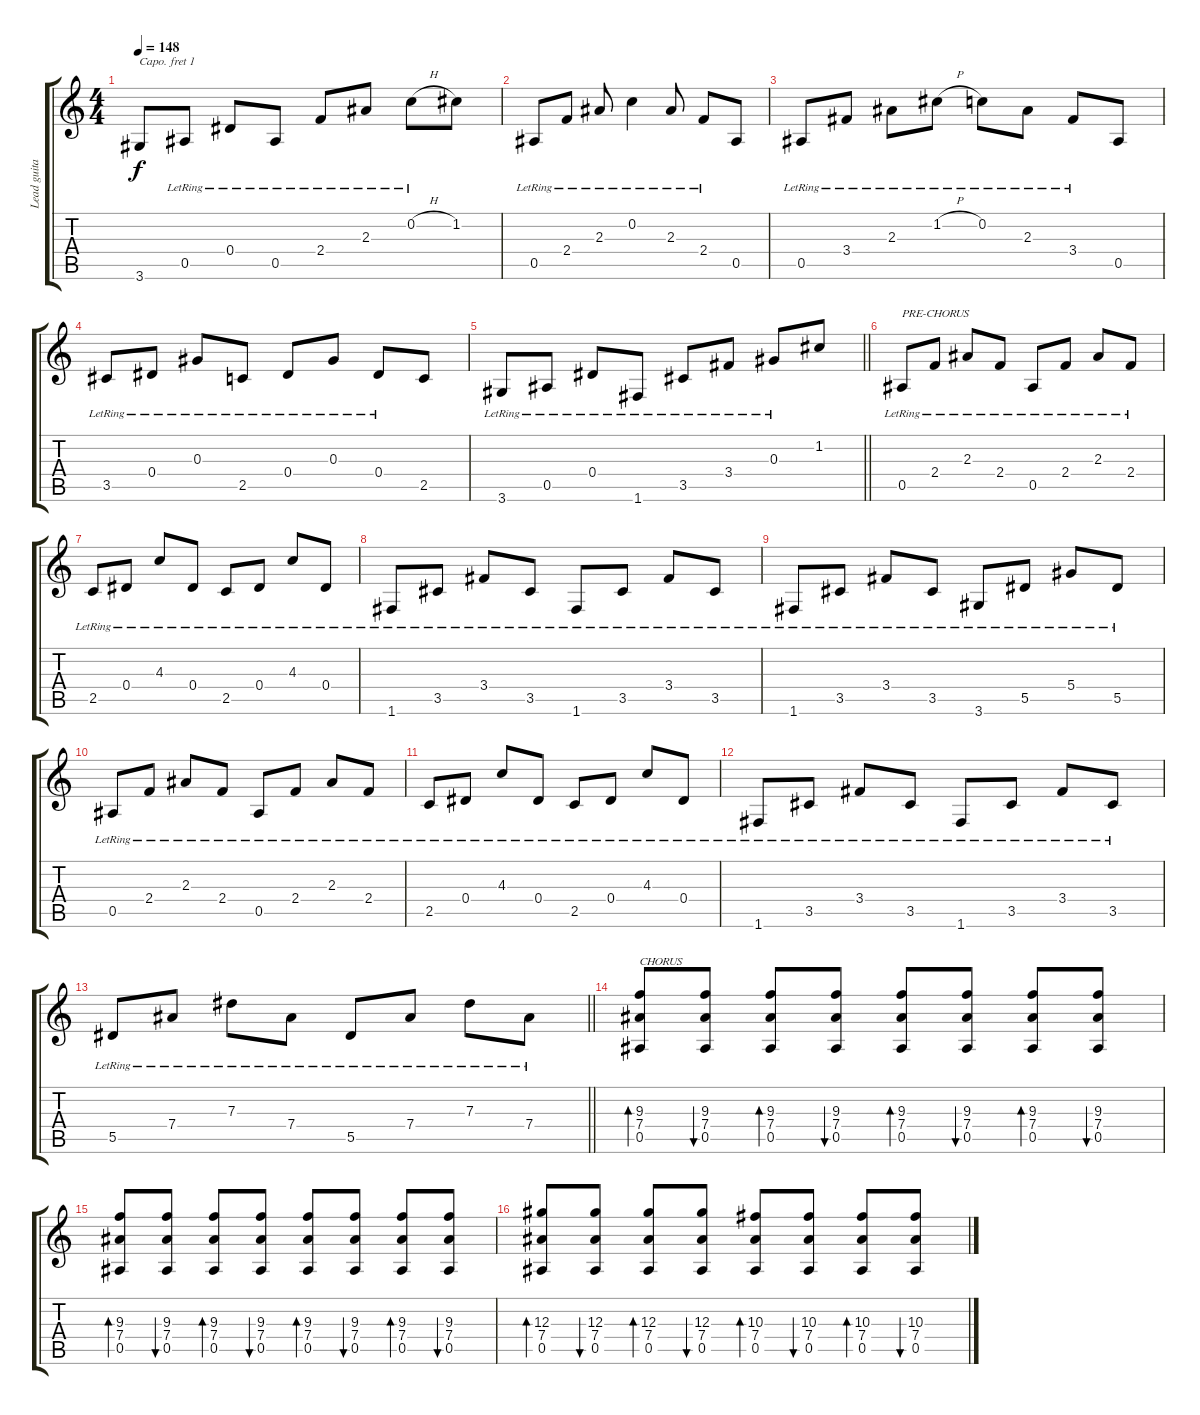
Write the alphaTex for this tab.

\track ("Lead guitar" "Lead guita") {instrument acousticguitarsteel}
\staff {score tabs}
\capo 1
\tuning (E4 B3 G3 D3 A2 E2) {hide}
\ts (4 4)
\tempo 148
\clef g2
\ks c
3.6.8{dy f} 0.5{lr}.8 0.4{lr}.8 0.5{lr}.8 2.4{lr}.8 2.3{lr}.8 0.2{h lr}.8 1.2.8 |
0.5{lr}.8 2.4{lr}.8 2.3{lr}.8 0.2{lr}.4 2.3{lr}.8 2.4{lr}.8 0.5.8 |
0.5{lr}.8 3.4{lr}.8 2.3{lr}.8 1.2{h lr}.8 0.2{lr}.8 2.3{lr}.8 3.4{lr}.8 0.5.8 |
3.5{lr}.8 0.4{lr}.8 0.3{lr}.8 2.5{lr}.8 0.4{lr}.8 0.3{lr}.8 0.4{lr}.8 2.5.8 |
\barLineRight lightlight
3.6{lr}.8 0.5{lr}.8 0.4{lr}.8 1.6{lr}.8 3.5{lr}.8 3.4{lr}.8 0.3{lr}.8 1.2.8 |
0.5{lr}.8{txt "PRE-CHORUS"} 2.4{lr}.8 2.3{lr}.8 2.4{lr}.8 0.5{lr}.8 2.4{lr}.8 2.3{lr}.8 2.4{lr}.8 |
2.5{lr}.8 0.4{lr}.8 4.3{lr}.8 0.4{lr}.8 2.5{lr}.8 0.4{lr}.8 4.3{lr}.8 0.4{lr}.8 |
1.6{lr}.8 3.5{lr}.8 3.4{lr}.8 3.5{lr}.8 1.6{lr}.8 3.5{lr}.8 3.4{lr}.8 3.5{lr}.8 |
1.6{lr}.8 3.5{lr}.8 3.4{lr}.8 3.5{lr}.8 3.6{lr}.8 5.5{lr}.8 5.4{lr}.8 5.5{lr}.8 |
0.5{lr}.8 2.4{lr}.8 2.3{lr}.8 2.4{lr}.8 0.5{lr}.8 2.4{lr}.8 2.3{lr}.8 2.4{lr}.8 |
2.5{lr}.8 0.4{lr}.8 4.3{lr}.8 0.4{lr}.8 2.5{lr}.8 0.4{lr}.8 4.3{lr}.8 0.4{lr}.8 |
1.6{lr}.8 3.5{lr}.8 3.4{lr}.8 3.5{lr}.8 1.6{lr}.8 3.5{lr}.8 3.4{lr}.8 3.5{lr}.8 |
\barLineRight lightlight
5.5{lr}.8 7.4{lr}.8 7.3{lr}.8 7.4{lr}.8 5.5{lr}.8 7.4{lr}.8 7.3{lr}.8 7.4{lr}.8 |
(9.3 7.4 0.5).8{bd 60 txt "CHORUS"} (9.3 7.4 0.5).8{bu 60} (9.3 7.4 0.5).8{bd 60} (9.3 7.4 0.5).8{bu 60} (9.3 7.4 0.5).8{bd 60} (9.3 7.4 0.5).8{bu 60} (9.3 7.4 0.5).8{bd 60} (9.3 7.4 0.5).8{bu 60} |
(9.3 7.4 0.5).8{bd 60} (9.3 7.4 0.5).8{bu 60} (9.3 7.4 0.5).8{bd 60} (9.3 7.4 0.5).8{bu 60} (9.3 7.4 0.5).8{bd 60} (9.3 7.4 0.5).8{bu 60} (9.3 7.4 0.5).8{bd 60} (9.3 7.4 0.5).8{bu 60} |
(12.3 7.4 0.5).8{bd 60} (12.3 7.4 0.5).8{bu 60} (12.3 7.4 0.5).8{bd 60} (12.3 7.4 0.5).8{bu 60} (10.3 7.4 0.5).8{bd 60} (10.3 7.4 0.5).8{bu 60} (10.3 7.4 0.5).8{bd 60} (10.3 7.4 0.5).8{bu 60}
